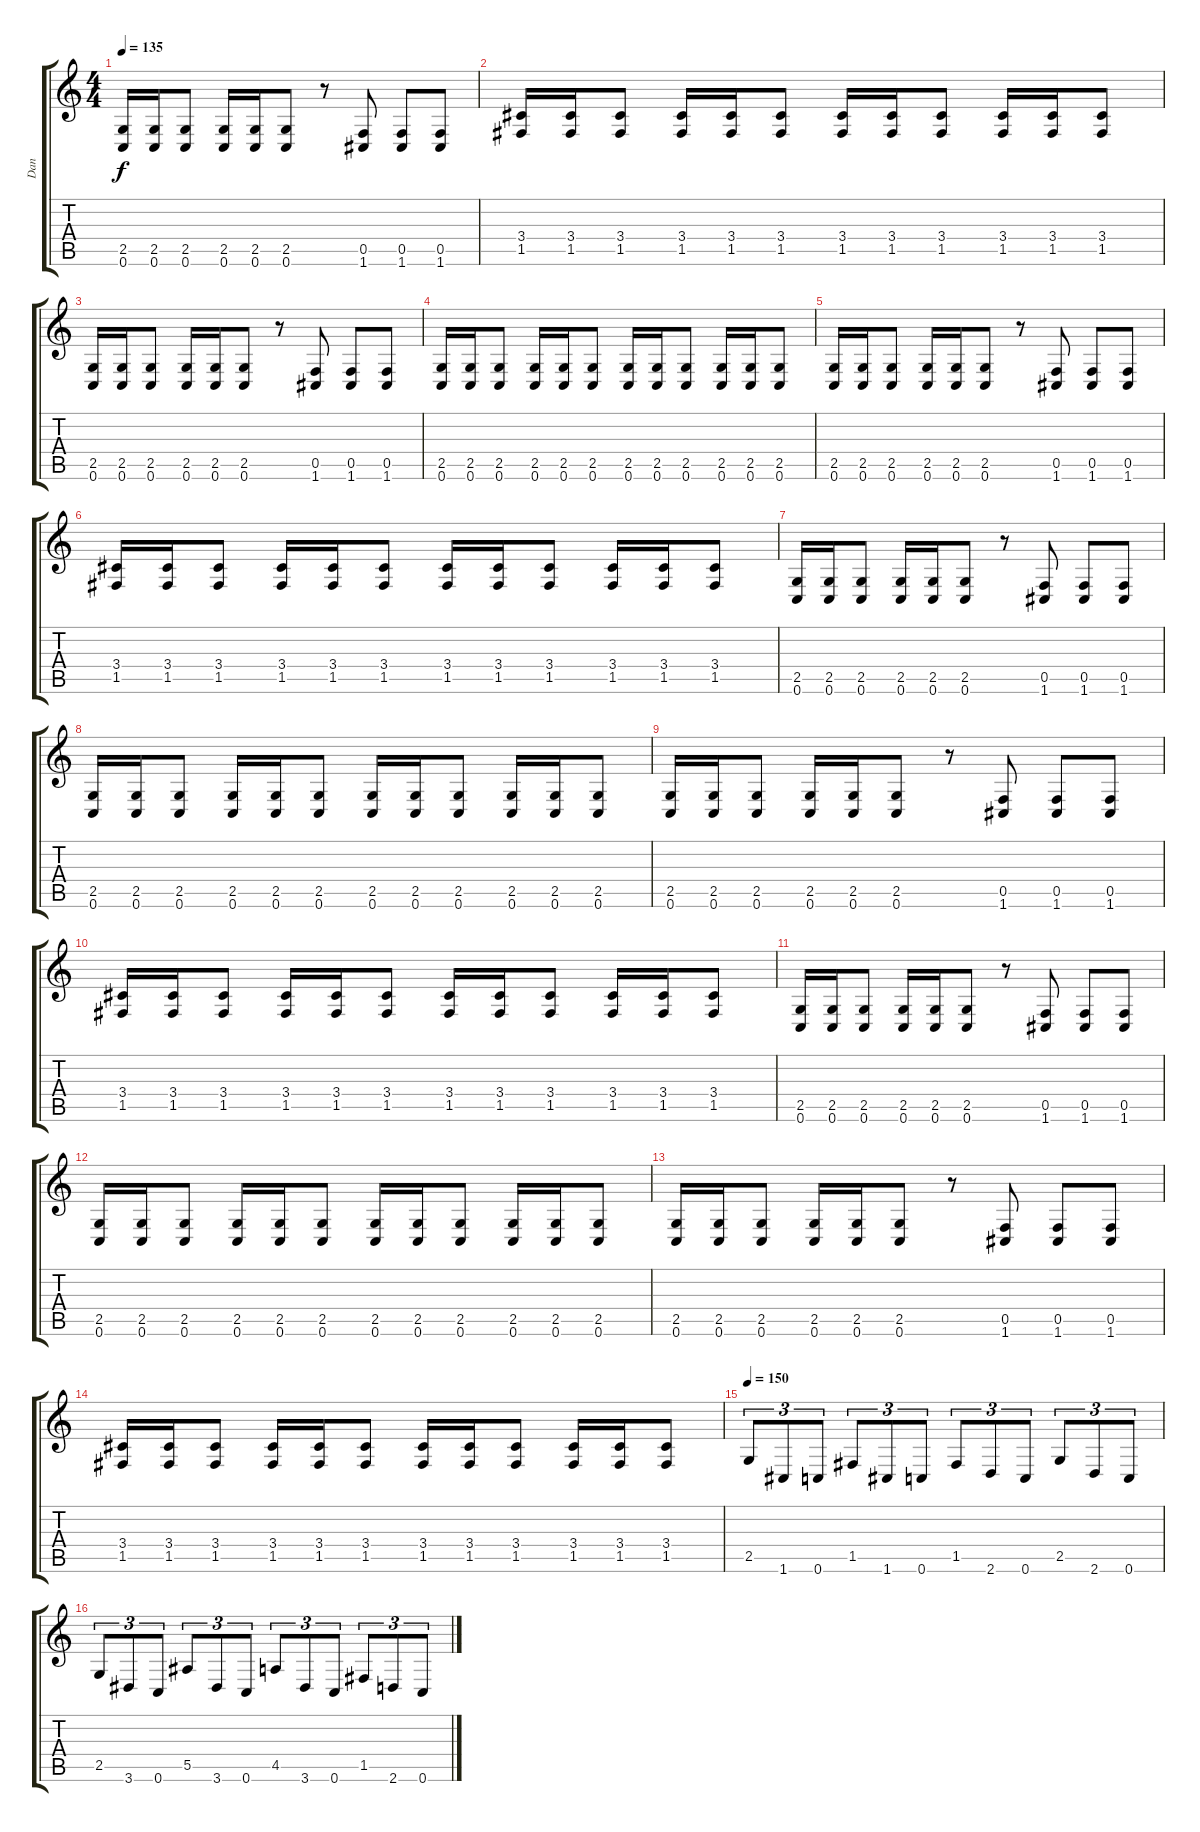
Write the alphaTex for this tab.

\track ("Dan" "Dan") {instrument distortionguitar}
\staff {score tabs}
\tuning (C4 G3 Eb3 Bb2 F2 C2) {hide}
\ts (4 4)
\tempo 135
\clef g2
\ks c
(2.5 0.6).16{dy f} (2.5 0.6).16 (2.5 0.6).8 (2.5 0.6).16 (2.5 0.6).16 (2.5 0.6).8 r.8 (0.5 1.6).8 (0.5 1.6).8 (0.5 1.6).8 |
(3.4 1.5).16 (3.4 1.5).16 (3.4 1.5).8 (3.4 1.5).16 (3.4 1.5).16 (3.4 1.5).8 (3.4 1.5).16 (3.4 1.5).16 (3.4 1.5).8 (3.4 1.5).16 (3.4 1.5).16 (3.4 1.5).8 |
(2.5 0.6).16 (2.5 0.6).16 (2.5 0.6).8 (2.5 0.6).16 (2.5 0.6).16 (2.5 0.6).8 r.8 (0.5 1.6).8 (0.5 1.6).8 (0.5 1.6).8 |
(2.5 0.6).16 (2.5 0.6).16 (2.5 0.6).8 (2.5 0.6).16 (2.5 0.6).16 (2.5 0.6).8 (2.5 0.6).16 (2.5 0.6).16 (2.5 0.6).8 (2.5 0.6).16 (2.5 0.6).16 (2.5 0.6).8 |
(2.5 0.6).16 (2.5 0.6).16 (2.5 0.6).8 (2.5 0.6).16 (2.5 0.6).16 (2.5 0.6).8 r.8 (0.5 1.6).8 (0.5 1.6).8 (0.5 1.6).8 |
(3.4 1.5).16 (3.4 1.5).16 (3.4 1.5).8 (3.4 1.5).16 (3.4 1.5).16 (3.4 1.5).8 (3.4 1.5).16 (3.4 1.5).16 (3.4 1.5).8 (3.4 1.5).16 (3.4 1.5).16 (3.4 1.5).8 |
(2.5 0.6).16 (2.5 0.6).16 (2.5 0.6).8 (2.5 0.6).16 (2.5 0.6).16 (2.5 0.6).8 r.8 (0.5 1.6).8 (0.5 1.6).8 (0.5 1.6).8 |
(2.5 0.6).16 (2.5 0.6).16 (2.5 0.6).8 (2.5 0.6).16 (2.5 0.6).16 (2.5 0.6).8 (2.5 0.6).16 (2.5 0.6).16 (2.5 0.6).8 (2.5 0.6).16 (2.5 0.6).16 (2.5 0.6).8 |
(2.5 0.6).16 (2.5 0.6).16 (2.5 0.6).8 (2.5 0.6).16 (2.5 0.6).16 (2.5 0.6).8 r.8 (0.5 1.6).8 (0.5 1.6).8 (0.5 1.6).8 |
(3.4 1.5).16 (3.4 1.5).16 (3.4 1.5).8 (3.4 1.5).16 (3.4 1.5).16 (3.4 1.5).8 (3.4 1.5).16 (3.4 1.5).16 (3.4 1.5).8 (3.4 1.5).16 (3.4 1.5).16 (3.4 1.5).8 |
(2.5 0.6).16 (2.5 0.6).16 (2.5 0.6).8 (2.5 0.6).16 (2.5 0.6).16 (2.5 0.6).8 r.8 (0.5 1.6).8 (0.5 1.6).8 (0.5 1.6).8 |
(2.5 0.6).16 (2.5 0.6).16 (2.5 0.6).8 (2.5 0.6).16 (2.5 0.6).16 (2.5 0.6).8 (2.5 0.6).16 (2.5 0.6).16 (2.5 0.6).8 (2.5 0.6).16 (2.5 0.6).16 (2.5 0.6).8 |
(2.5 0.6).16 (2.5 0.6).16 (2.5 0.6).8 (2.5 0.6).16 (2.5 0.6).16 (2.5 0.6).8 r.8 (0.5 1.6).8 (0.5 1.6).8 (0.5 1.6).8 |
(3.4 1.5).16 (3.4 1.5).16 (3.4 1.5).8 (3.4 1.5).16 (3.4 1.5).16 (3.4 1.5).8 (3.4 1.5).16 (3.4 1.5).16 (3.4 1.5).8 (3.4 1.5).16 (3.4 1.5).16 (3.4 1.5).8 |
\tempo 150
2.5.8{tu (3 2)} 1.6.8{tu (3 2)} 0.6.8{tu (3 2)} 1.5.8{tu (3 2)} 1.6.8{tu (3 2)} 0.6.8{tu (3 2)} 1.5.8{tu (3 2)} 2.6.8{tu (3 2)} 0.6.8{tu (3 2)} 2.5.8{tu (3 2)} 2.6.8{tu (3 2)} 0.6.8{tu (3 2)} |
2.5.8{tu (3 2)} 3.6.8{tu (3 2)} 0.6.8{tu (3 2)} 5.5.8{tu (3 2)} 3.6.8{tu (3 2)} 0.6.8{tu (3 2)} 4.5.8{tu (3 2)} 3.6.8{tu (3 2)} 0.6.8{tu (3 2)} 1.5.8{tu (3 2)} 2.6.8{tu (3 2)} 0.6.8{tu (3 2)}
